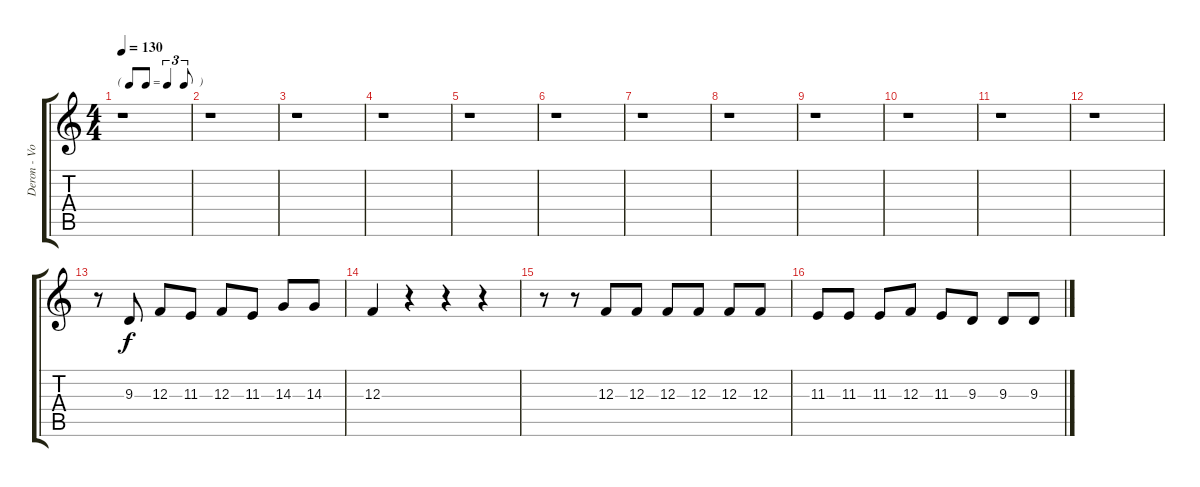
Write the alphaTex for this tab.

\track ("Deron - Vocals" "Deron - Vo") {instrument lead2sawtooth}
\staff {score tabs}
\tuning (D4 A3 F3 C3 G2 D2) {hide}
\ts (4 4)
\tf triplet8th
\tempo 130
\clef g2
\ks c
r.1{dy f instrument lead2sawtooth} |
r.1 |
r.1 |
r.1 |
r.1 |
r.1 |
r.1 |
r.1 |
r.1 |
r.1 |
r.1 |
r.1 |
r.8 9.3.8 12.3.8 11.3.8 12.3.8 11.3.8 14.3.8 14.3.8 |
12.3.4 r.4 r.4 r.4 |
r.8 r.8 12.3.8 12.3.8 12.3.8 12.3.8 12.3.8 12.3.8 |
11.3.8 11.3.8 11.3.8 12.3.8 11.3.8 9.3.8 9.3.8 9.3.8
